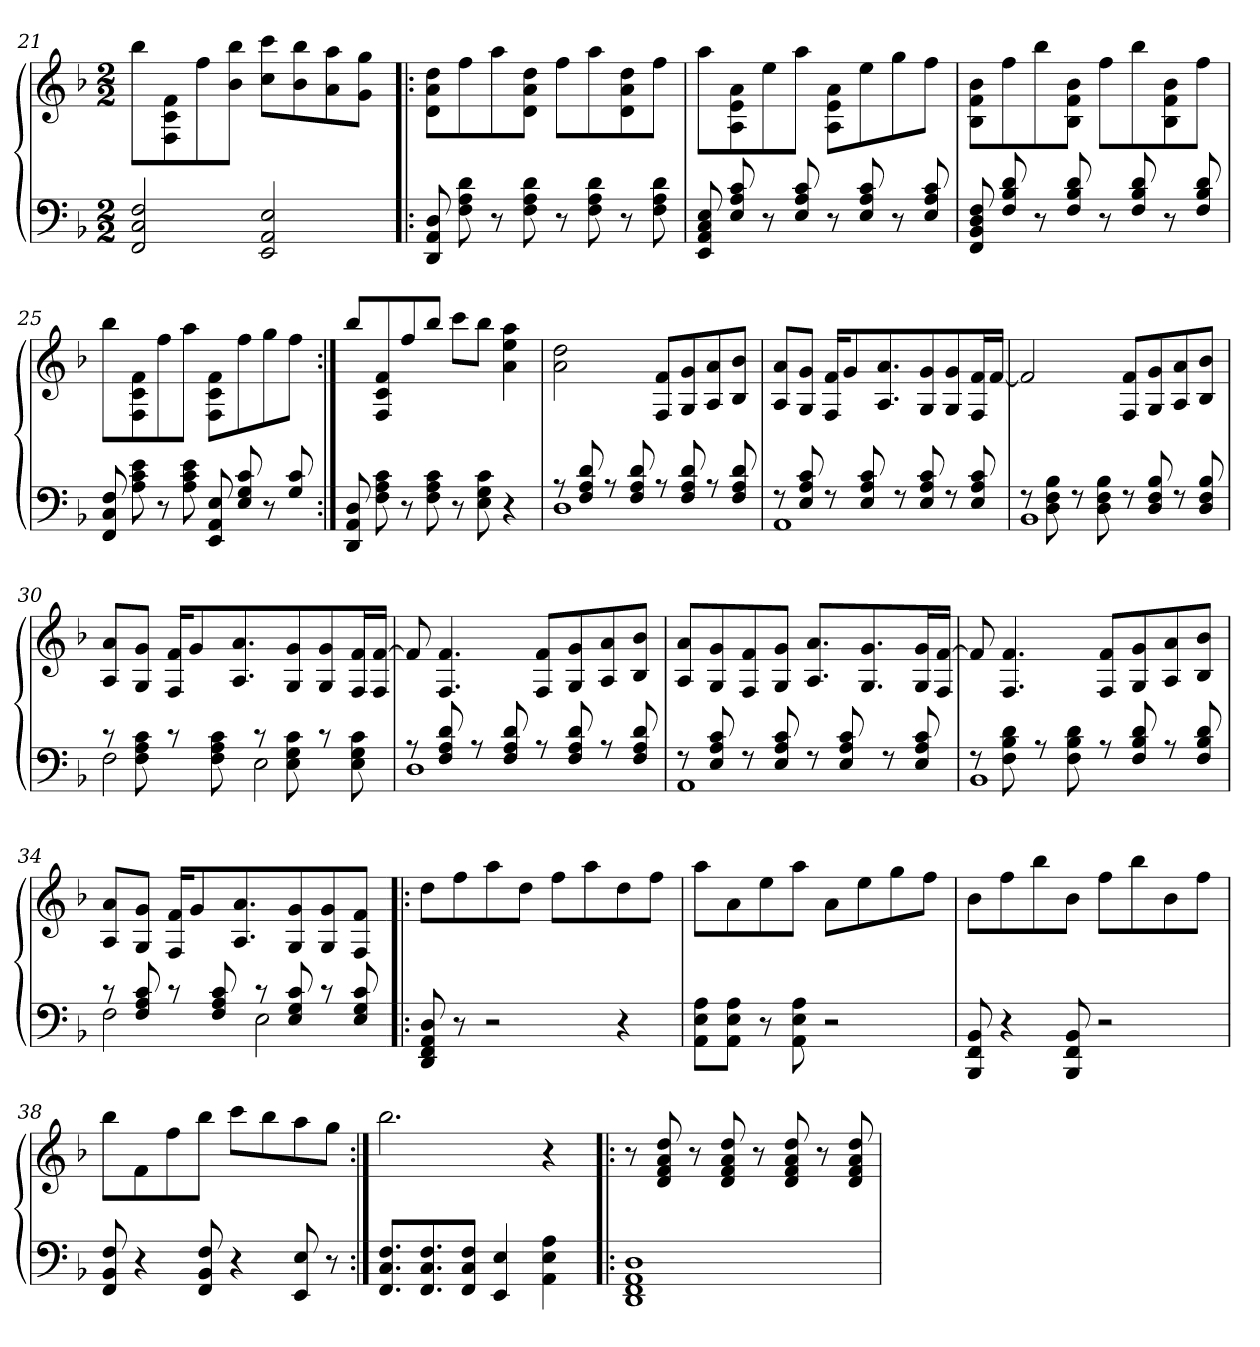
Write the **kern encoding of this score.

**kern	**kern
*part1	*part1
*staff2	*staff1
*clefF4	*clefG2
*k[b-]	*k[b-]
*M2/2	*M2/2
=21	=21
2FF/ 2C/ 2F/	8bb-\L
.	8F\ 8c\ 8f\
.	8ff\
.	8b-\ 8bb-\J
2EE/ 2AA/ 2E/	8cc\ 8ccc\L
.	8b-\ 8bb-\
.	8a\ 8aa\
.	8g\ 8gg\J
=22!|:	=22!|:
8DD/ 8AA/ 8D/	8d\ 8a\ 8dd\L
8F\ 8A\ 8d\	8ff\
8r	8aa\
8F\ 8A\ 8d\	8d\ 8a\ 8dd\J
8r	8ff\L
8F\ 8A\ 8d\	8aa\
8r	8d\ 8a\ 8dd\
8F\ 8A\ 8d\	8ff\J
=23	=23
8EE/ 8AA/ 8C/ 8E/	8aa\L
8E/ 8A/ 8c/	8A\ 8e\ 8a\
8r	8ee\
8E/ 8A/ 8c/	8aa\J
8r	8A\ 8e\ 8a\L
8E/ 8A/ 8c/	8ee\
8r	8gg\
8E/ 8A/ 8c/	8ff\J
!!LO:LB:g=z
=24	=24
8FF/ 8BB-/ 8D/ 8F/	8B-\ 8f\ 8b-\L
8F/ 8B-/ 8d/	8ff\
8r	8bb-\
8F/ 8B-/ 8d/	8B-\ 8f\ 8b-\J
8r	8ff\L
8F/ 8B-/ 8d/	8bb-\
8r	8B-\ 8f\ 8b-\
8F/ 8B-/ 8d/	8ff\J
=25	=25
8FF/ 8C/ 8F/	8bb-\L
8A\ 8c\ 8e\	8F\ 8c\ 8f\
8r	8ff\
8A\ 8c\ 8e\	8aa\J
8EE/ 8AA/ 8E/	8F\ 8c\ 8f\L
8E/ 8G/ 8c/	8ff\
8r	8gg\
8G/ 8c/	8ff\J
=26:|!	=26:|!
8DD/ 8AA/ 8D/	8bb-/L
8F\ 8A\ 8c\	8F/ 8c/ 8f/
8r	8ff/
8F\ 8A\ 8c\	8bb-/J
8r	8ccc\L
8E\ 8G\ 8c\	8bb-\J
4r	4a\ 4ee\ 4aa\
=27	=27
*^	*
8r	1D	2a\ 2dd\
8F/ 8A/ 8d/	.	.
8r	.	.
8F/ 8A/ 8d/	.	.
8r	.	8F/ 8f/L
8F/ 8A/ 8d/	.	8G/ 8g/
8r	.	8A/ 8a/
8F/ 8A/ 8d/	.	8B-/ 8b-/J
=28	=28	=28
8r	1AA	8A/ 8a/L
8E/ 8A/ 8c/	.	8G/ 8g/J
8r	.	16F/ 16f/KL
.	.	8g/
8E/ 8A/ 8c/	.	.
.	.	8.A/ 8.a/
8r	.	.
8E/ 8A/ 8c/	.	8G/ 8g/
8r	.	8G/ 8g/
8E/ 8A/ 8c/	.	16F/ 16f/L
.	.	[16f/JJ
!!LO:PB:g=z
=29	=29	=29
8r	1BB-	2f/]
8D\ 8F\ 8B-\	.	.
8r	.	.
8D\ 8F\ 8B-\	.	.
8r	.	8F/ 8f/L
8D/ 8F/ 8B-/	.	8G/ 8g/
8r	.	8A/ 8a/
8D/ 8F/ 8B-/	.	8B-/ 8b-/J
=30	=30	=30
8r	2F\	8A/ 8a/L
8F\ 8A\ 8c\	.	8G/ 8g/J
8r	.	16F/ 16f/KL
.	.	8g/
8F\ 8A\ 8c\	.	.
.	.	8.A/ 8.a/
8r	2E\	.
8E\ 8G\ 8c\	.	8G/ 8g/
8r	.	8G/ 8g/
8E\ 8G\ 8c\	.	16F/ 16f/L
.	.	16F/ [16f/JJ
=31	=31	=31
8r	1D	8f/]
8F/ 8A/ 8d/	.	4.F/ 4.f/
8r	.	.
8F/ 8A/ 8d/	.	.
8r	.	8F/ 8f/L
8F/ 8A/ 8d/	.	8G/ 8g/
8r	.	8A/ 8a/
8F/ 8A/ 8d/	.	8B-/ 8b-/J
=32	=32	=32
8r	1AA	8A/ 8a/L
8E/ 8A/ 8c/	.	8G/ 8g/
8r	.	8F/ 8f/
8E/ 8A/ 8c/	.	8G/ 8g/J
8r	.	8.A/ 8.a/L
8E/ 8A/ 8c/	.	.
.	.	8.G/ 8.g/
8r	.	.
8E/ 8A/ 8c/	.	16G/ 16g/L
.	.	16F/ [16f/JJ
=33	=33	=33
8r	1BB-	8f/]
8F\ 8B-\ 8d\	.	4.F/ 4.f/
8r	.	.
8F\ 8B-\ 8d\	.	.
8r	.	8F/ 8f/L
8F/ 8B-/ 8d/	.	8G/ 8g/
8r	.	8A/ 8a/
8F/ 8B-/ 8d/	.	8B-/ 8b-/J
!!LO:LB:g=z
=34	=34	=34
8r	2F\	8A/ 8a/L
8F/ 8A/ 8c/	.	8G/ 8g/J
8r	.	16F/ 16f/KL
.	.	8g/
8F/ 8A/ 8c/	.	.
.	.	8.A/ 8.a/
8r	2E\	.
8E/ 8G/ 8c/	.	8G/ 8g/
8r	.	8G/ 8g/
8E/ 8G/ 8c/	.	8F/ 8f/J
*v	*v	*
=35!|:	=35!|:
8DD/ 8FF/ 8AA/ 8D/	8dd\L
8r	8ff\
2r	8aa\
.	8dd\J
.	8ff\L
.	8aa\
4r	8dd\
.	8ff\J
=36	=36
8AA\ 8E\ 8A\L	8aa\L
8AA\ 8E\ 8A\J	8a\
8r	8ee\
8AA\ 8E\ 8A\	8aa\J
2r	8a\L
.	8ee\
.	8gg\
.	8ff\J
=37	=37
8BBB-/ 8FF/ 8BB-/	8b-\L
4r	8ff\
.	8bb-\
8BBB-/ 8FF/ 8BB-/	8b-\J
2r	8ff\L
.	8bb-\
.	8b-\
.	8ff\J
=38	=38
8FF/ 8BB-/ 8F/	8bb-\L
4r	8f\
.	8ff\
8FF/ 8BB-/ 8F/	8bb-\J
4r	8ccc\L
.	8bb-\
8EE/ 8E/	8aa\
8r	8gg\J
!!LO:LB:g=z
=39:|!	=39:|!
8.FF/ 8.C/ 8.F/L	2.bb-\
8.FF/ 8.C/ 8.F/	.
8FF/ 8C/ 8F/J	.
4EE/ 4E/	.
4AA\ 4E\ 4A\	4r
=40!|:	=40!|:
1DD 1FF 1AA 1D	8r
.	8d/ 8f/ 8a/ 8dd/
.	8r
.	8d/ 8f/ 8a/ 8dd/
.	8r
.	8d/ 8f/ 8a/ 8dd/
.	8r
.	8d/ 8f/ 8a/ 8dd/
=	=
*-	*-
